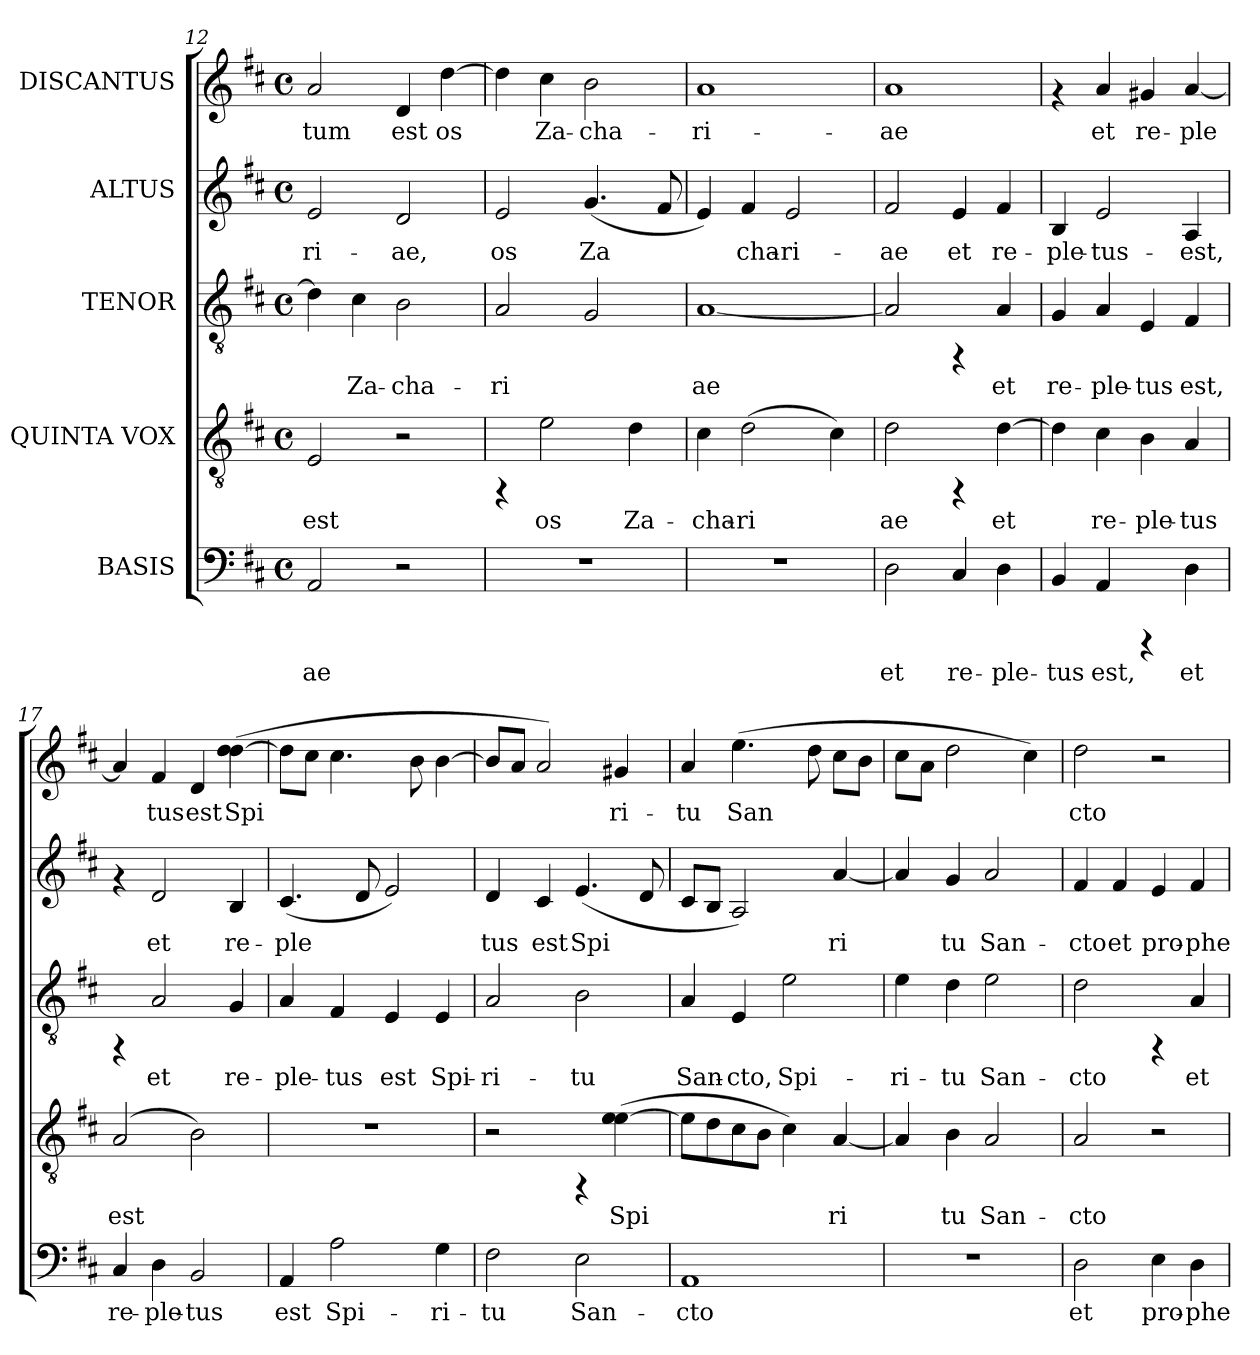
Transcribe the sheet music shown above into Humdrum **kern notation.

**kern	**text	**kern	**text	**kern	**text	**kern	**text	**kern	**text
*part5	*part5	*part4	*part4	*part3	*part3	*part2	*part2	*part1	*part1
*staff5	*staff5	*staff4	*staff4	*staff3	*staff3	*staff2	*staff2	*staff1	*staff1
*I"BASIS	*	*I"QUINTA VOX	*	*I"TENOR	*	*I"ALTUS	*	*I"DISCANTUS	*
!!LO:PB:g=z
*clefF4	*	*clefGv2	*	*clefGv2	*	*clefG2	*	*clefG2	*
*k[f#c#]	*	*k[f#c#]	*	*k[f#c#]	*	*k[f#c#]	*	*k[f#c#]	*
*D:	*	*D:	*	*D:	*	*D:	*	*D:	*
*M4/4	*	*M4/4	*	*M4/4	*	*M4/4	*	*M4/4	*
*met(c)	*	*met(c)	*	*met(c)	*	*met(c)	*	*met(c)	*
=12	=12	=12	=12	=12	=12	=12	=12	=12	=12
!	!LO:LY:b:rj	!	!LO:LY:b:rj	!	!LO:LY:b:rj	!	!LO:LY:b:cj	!	!LO:LY:b:cj
2AA/	-ae	2E/	est	4d\]	.	2e/	-ri-	2a/	-tum
!	!	!	!	!	!LO:LY:b:rj	!	!	!	!
.	.	.	.	4c#\	Za-	.	.	.	.
!	!	!	!	!	!LO:LY:b:rj	!	!LO:LY:b:cj	!	!LO:LY:b:cj
2r	.	2r	.	2B\	-cha-	2d/	-ae,	4d/	est
!	!	!	!	!	!	!	!	!	!LO:LY:b:cj
.	.	.	.	.	.	.	.	[>4dd\	os
=13	=13	=13	=13	=13	=13	=13	=13	=13	=13
!	!	!	!	!	!LO:LY:b:rj	!	!LO:LY:b:cj	!	!LO:LY:b:cj
1r	.	4rFF	.	2A/	-ri-	2e/	os	4dd\]	.
!	!	!	!LO:LY:b:rj	!	!	!	!	!	!LO:LY:b:cj
.	.	2e\	os	.	.	.	.	4cc#\	Za-
!	!	!	!	!	!LO:LY:b:rj	!	!LO:LY:b:cj	!	!LO:LY:b:cj
.	.	.	.	2G/	--	(<4.g/	Za-	2b\	-cha-
!	!	!	!LO:LY:b:rj	!	!	!	!	!	!
.	.	4d\	Za-	.	.	.	.	.	.
!	!	!	!	!	!	!	!LO:LY:b:cj	!	!
.	.	.	.	.	.	8f#/	--	.	.
=14	=14	=14	=14	=14	=14	=14	=14	=14	=14
!	!	!	!LO:LY:b:rj	!	!LO:LY:b:rj	!	!LO:LY:b:cj	!	!LO:LY:b:cj
1r	.	4c#\	-cha-	[<1A	-ae	4e/)	--	1a	-ri-
!	!	!	!LO:LY:b:rj	!	!	!	!LO:LY:b:cj	!	!
.	.	(>2d\	-ri-	.	.	4f#/	-cha-	.	.
!	!	!	!	!	!	!	!LO:LY:b:cj	!	!
.	.	.	.	.	.	2e/	-ri-	.	.
!	!	!	!LO:LY:b:rj	!	!	!	!	!	!
.	.	4c#\)	--	.	.	.	.	.	.
=15	=15	=15	=15	=15	=15	=15	=15	=15	=15
!	!LO:LY:b:rj	!	!LO:LY:b:rj	!	!LO:LY:b:rj	!	!LO:LY:b:cj	!	!LO:LY:b:cj
2D\	et	2d\	-ae	2A/]	.	2f#/	-ae	1a	-ae
!	!LO:LY:b:rj	!	!	!	!	!	!LO:LY:b:cj	!	!
4C#/	re-	4rFF	.	4rFF	.	4e/	et	.	.
!	!LO:LY:b:rj	!	!LO:LY:b:rj	!	!LO:LY:b:rj	!	!LO:LY:b:cj	!	!
4D\	-ple-	[>4d\	et	4A/	et	4f#/	re-	.	.
=16	=16	=16	=16	=16	=16	=16	=16	=16	=16
!	!LO:LY:b:rj	!	!LO:LY:b:rj	!	!LO:LY:b:rj	!	!LO:LY:b:cj	!	!
4BB/	-tus	4d\]	.	4G/	re-	4B/	-ple-	4rf	.
!	!LO:LY:b:rj	!	!LO:LY:b:rj	!	!LO:LY:b:rj	!	!LO:LY:b:cj	!	!LO:LY:b:cj
4AA/	est,	4c#\	re-	4A/	-ple-	2e/	-tus-	4a/	et
!	!	!	!LO:LY:b:rj	!	!LO:LY:b:rj	!	!	!	!LO:LY:b:cj
4rCCC	.	4B\	-ple-	4E/	-tus	.	.	4g#X/	re-
!	!LO:LY:b:rj	!	!LO:LY:b:rj	!	!LO:LY:b:rj	!	!LO:LY:b:cj	!	!LO:LY:b:cj
4D\	et	4A/	-tus	4F#/	est,	4A/	-est,	[<4a/	-ple-
=17	=17	=17	=17	=17	=17	=17	=17	=17	=17
!	!LO:LY:b:rj	!	!LO:LY:b:rj	!	!	!	!	!	!LO:LY:b:cj
4C#/	re-	(>2A/	est	4rFF	.	4rf	.	4a/]	--
!	!LO:LY:b:rj	!	!	!	!LO:LY:b:rj	!	!LO:LY:b:cj	!	!LO:LY:b:cj
4D\	-ple-	.	.	2A/	et	2d/	et	4f#/	-tus
!	!LO:LY:b:rj	!	!LO:LY:b:rj	!	!	!	!	!	!LO:LY:b:cj
2BB/	-tus	2B\)	.	.	.	.	.	4d/	est
!	!	!	!	!	!LO:LY:b:rj	!	!LO:LY:b:cj	!	!LO:LY:b:cj
.	.	.	.	4G/	re-	4B/	re-	(>4dd\ [<4dd\	Spi-
!!LO:LB:g=z
=18	=18	=18	=18	=18	=18	=18	=18	=18	=18
!	!LO:LY:b:rj	!	!	!	!LO:LY:b:rj	!	!LO:LY:b:cj	!	!LO:LY:b:cj
4AA/	est	1r	.	4A/	-ple-	(<4.c#/	-ple-	8dd\L]	--
!	!	!	!	!	!	!	!	!	!LO:LY:b:cj
.	.	.	.	.	.	.	.	8cc#\J	--
!	!LO:LY:b:rj	!	!	!	!LO:LY:b:rj	!	!	!	!LO:LY:b:cj
2A\	Spi-	.	.	4F#/	-tus	.	.	4.cc#\	--
!	!	!	!	!	!	!	!LO:LY:b:cj	!	!
.	.	.	.	.	.	8d/	--	.	.
!	!	!	!	!	!LO:LY:b:rj	!	!LO:LY:b:cj	!	!
.	.	.	.	4E/	est	2e/)	--	.	.
!	!	!	!	!	!	!	!	!	!LO:LY:b:cj
.	.	.	.	.	.	.	.	8b\	--
!	!LO:LY:b:rj	!	!	!	!LO:LY:b:rj	!	!	!	!LO:LY:b:cj
4G\	-ri-	.	.	4E/	Spi-	.	.	[>4b\	--
=19	=19	=19	=19	=19	=19	=19	=19	=19	=19
!	!LO:LY:b:rj	!	!	!	!LO:LY:b:rj	!	!LO:LY:b:cj	!	!LO:LY:b:cj
2F#\	-tu	2r	.	2A/	-ri-	4d/	-tus	8b/L]	--
!	!	!	!	!	!	!	!	!	!LO:LY:b:cj
.	.	.	.	.	.	.	.	8a/J	--
!	!	!	!	!	!	!	!LO:LY:b:cj	!	!LO:LY:b:cj
.	.	.	.	.	.	4c#/	est	2a/)	--
!	!LO:LY:b:rj	!	!	!	!LO:LY:b:rj	!	!LO:LY:b:cj	!	!
2E\	San-	4rFF	.	2B\	-tu	(<4.e/	Spi-	.	.
!	!	!	!LO:LY:b:rj	!	!	!	!	!	!LO:LY:b:cj
.	.	(>4e\ [>4e\	Spi-	.	.	.	.	4g#X/	-ri-
!	!	!	!	!	!	!	!LO:LY:b:cj	!	!
.	.	.	.	.	.	8d/	--	.	.
=20	=20	=20	=20	=20	=20	=20	=20	=20	=20
!	!LO:LY:b:rj	!	!LO:LY:b:rj	!	!LO:LY:b:rj	!	!LO:LY:b:cj	!	!LO:LY:b:cj
1AA	-cto	8e\L]	--	4A/	San-	8c#/L	--	4a/	-tu
!	!	!	!LO:LY:b:rj	!	!	!	!LO:LY:b:cj	!	!
.	.	8d\	--	.	.	8B/J	--	.	.
!	!	!	!LO:LY:b:rj	!	!LO:LY:b:rj	!	!LO:LY:b:cj	!	!LO:LY:b:cj
.	.	8c#\	--	4E/	-cto,	2A/)	--	(>4.ee\	San-
!	!	!	!LO:LY:b:rj	!	!	!	!	!	!
.	.	8B\J	--	.	.	.	.	.	.
!	!	!	!LO:LY:b:rj	!	!LO:LY:b:rj	!	!	!	!
.	.	4c#\)	--	2e\	Spi-	.	.	.	.
!	!	!	!	!	!	!	!	!	!LO:LY:b:cj
.	.	.	.	.	.	.	.	8dd\	--
!	!	!	!LO:LY:b:rj	!	!	!	!LO:LY:b:cj	!	!LO:LY:b:cj
.	.	[<4A/	-ri-	.	.	[<4a/	-ri-	8cc#\L	--
!	!	!	!	!	!	!	!	!	!LO:LY:b:cj
.	.	.	.	.	.	.	.	8b\J	--
=21	=21	=21	=21	=21	=21	=21	=21	=21	=21
!	!	!	!LO:LY:b:rj	!	!LO:LY:b:rj	!	!LO:LY:b:cj	!	!LO:LY:b:cj
1r	.	4A/]	--	4e\	-ri-	4a/]	--	8cc#\L	--
!	!	!	!	!	!	!	!	!	!LO:LY:b:cj
.	.	.	.	.	.	.	.	8a\J	--
!	!	!	!LO:LY:b:rj	!	!LO:LY:b:rj	!	!LO:LY:b:cj	!	!LO:LY:b:cj
.	.	4B\	-tu	4d\	-tu	4g/	-tu	2dd\	--
!	!	!	!LO:LY:b:rj	!	!LO:LY:b:rj	!	!LO:LY:b:cj	!	!
.	.	2A/	San-	2e\	San-	2a/	San-	.	.
!	!	!	!	!	!	!	!	!	!LO:LY:b:cj
.	.	.	.	.	.	.	.	4cc#\)	--
=22	=22	=22	=22	=22	=22	=22	=22	=22	=22
!	!LO:LY:b:rj	!	!LO:LY:b:rj	!	!LO:LY:b:rj	!	!LO:LY:b:cj	!	!LO:LY:b:cj
2D\	et	2A/	-cto	2d\	-cto	4f#/	-cto	2dd\	-cto
!	!	!	!	!	!	!	!LO:LY:b:cj	!	!
.	.	.	.	.	.	4f#/	et	.	.
!	!LO:LY:b:rj	!	!	!	!	!	!LO:LY:b:cj	!	!
4E\	pro-	2r	.	4rFF	.	4e/	pro-	2r	.
!	!LO:LY:b:rj	!	!	!	!LO:LY:b:rj	!	!LO:LY:b:cj	!	!
4D\	-phe-	.	.	4A/	et	4f#/	-phe-	.	.
=	=	=	=	=	=	=	=	=	=
*-	*-	*-	*-	*-	*-	*-	*-	*-	*-
